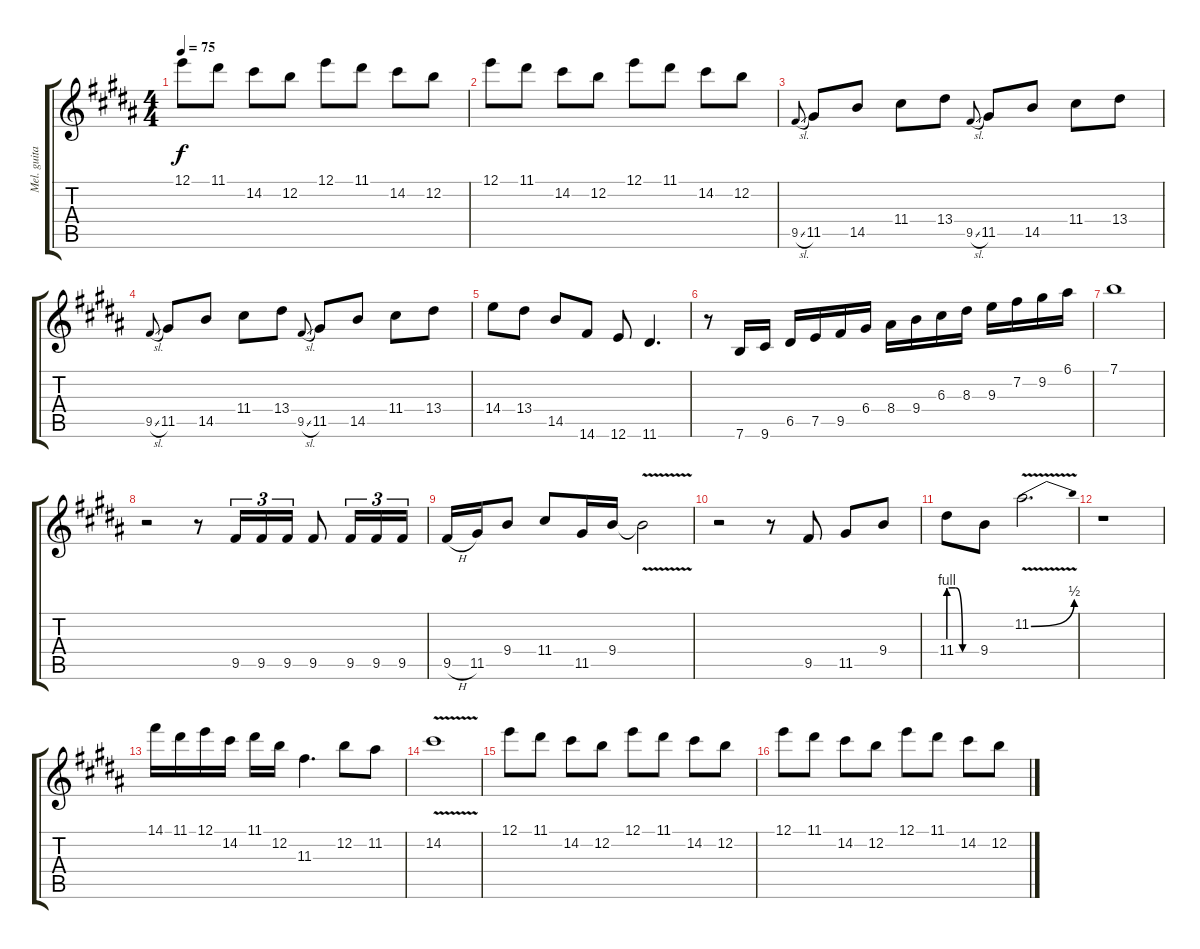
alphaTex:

\track ("Mel. guitar 1" "Mel. guita") {instrument electricguitarjazz}
\staff {score tabs}
\tuning (E4 B3 G3 D3 A2 E2) {hide}
\ts (4 4)
\tempo 75
\clef g2
\ks b
12.1.8{dy f instrument electricguitarjazz} 11.1.8 14.2.8 12.2.8 12.1.8 11.1.8 14.2.8 12.2.8 |
12.1.8 11.1.8 14.2.8 12.2.8 12.1.8 11.1.8 14.2.8 12.2.8 |
9.5{sl}.8{gr onbeat} 11.5.8 14.5.8 11.4.8 13.4.8 9.5{sl}.8{gr onbeat} 11.5.8 14.5.8 11.4.8 13.4.8 |
9.5{sl}.8{gr onbeat} 11.5.8 14.5.8 11.4.8 13.4.8 9.5{sl}.8{gr onbeat} 11.5.8 14.5.8 11.4.8 13.4.8 |
14.4.8 13.4.8 14.5.8 14.6.8 12.6.8 11.6.4{d} |
r.8 7.6.16 9.6.16 6.5.16 7.5.16 9.5.16 6.4.16 8.4.16 9.4.16 6.3.16 8.3.16 9.3.16 7.2.16 9.2.16 6.1.16 |
7.1.1 |
r.2 r.8 9.5.16{tu (3 2)} 9.5.16{tu (3 2)} 9.5.16{tu (3 2)} 9.5.8 9.5.16{tu (3 2)} 9.5.16{tu (3 2)} 9.5.16{tu (3 2)} |
9.5{h}.16 11.5.16 9.4.8 11.4.8 11.5.16 9.4.16 9.4{v t}.2 |
r.2 r.8 9.5.8 11.5.8 9.4.8 |
11.4{be (custom 0 4 15 4 30 0 60 0)}.8 9.4.8 11.2{be (bend 0 0 60 2) v}.2{d} |
r.1 |
14.1.16 11.1.16 12.1.16 14.2.16 11.1.16 12.2.16 11.3.4{d} 12.2.8 11.2.8 |
14.2{v}.1 |
12.1.8 11.1.8 14.2.8 12.2.8 12.1.8 11.1.8 14.2.8 12.2.8 |
12.1.8 11.1.8 14.2.8 12.2.8 12.1.8 11.1.8 14.2.8 12.2.8
